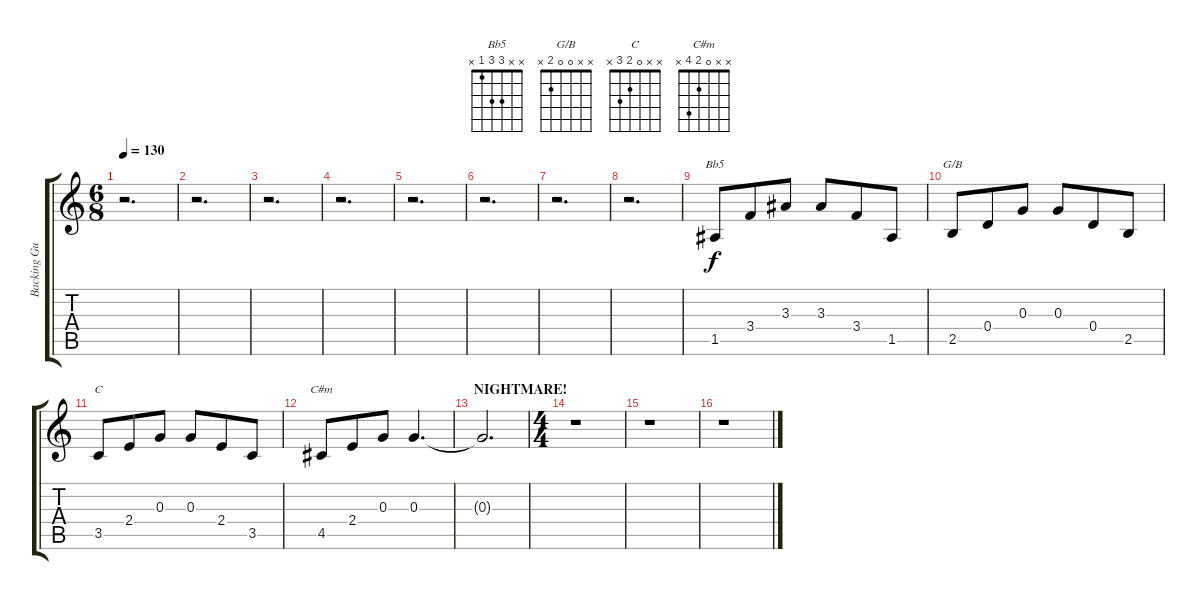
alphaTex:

\track ("Backing Guitar 3" "Backing Gu") {instrument distortionguitar}
\staff {score tabs}
\tuning (E4 B3 G3 D3 A2 D2) {hide}
\chord ("Bb5" x x 3 3 1 x)
\chord ("G/B" x x 0 0 2 x)
\chord ("C" x x 0 2 3 x)
\chord ("C#m" x x 0 2 4 x)
\ts (6 8)
\tempo 130
\clef g2
\ks c
r.2{d dy f} |
r.2{d} |
r.2{d} |
r.2{d} |
r.2{d} |
r.2{d} |
r.2{d} |
r.2{d} |
1.5.8{ch "Bb5"} 3.4.8 3.3.8 3.3.8 3.4.8 1.5.8 |
2.5.8{ch "G/B"} 0.4.8 0.3.8 0.3.8 0.4.8 2.5.8 |
3.5.8{ch "C"} 2.4.8 0.3.8 0.3.8 2.4.8 3.5.8 |
4.5.8{ch "C#m"} 2.4.8 0.3.8 0.3.4{d} |
\section ("" "NIGHTMARE!")
0.3{t}.2{d} |
\ts (4 4)
r.1 |
r.1 |
r.1
